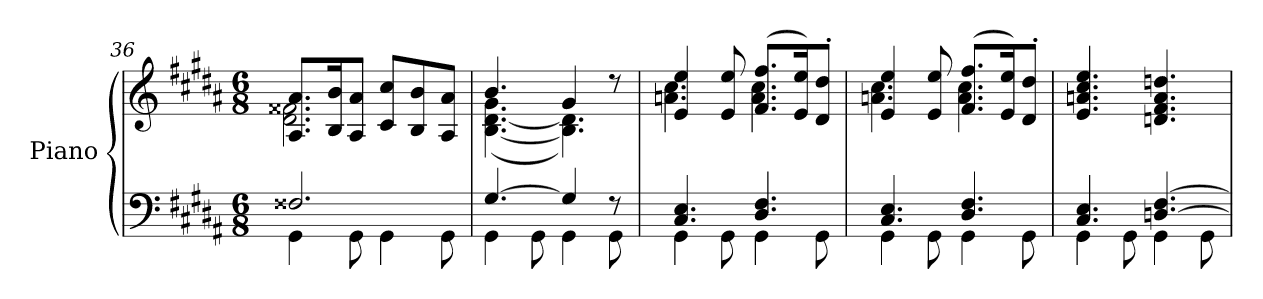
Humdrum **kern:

**kern	**kern
*part1	*part1
*staff2	*staff1
*I"Piano	*
*I'Pno.	*
*clefF4	*clefG2
*k[f#c#g#d#a#]	*k[f#c#g#d#a#]
*M6/8	*M6/8
=36	=36
*^	*^
2.F##X/	4GG#\	8.A#/ 8.a#/L	2.d#\ 2.f##X\
.	.	16B/ 16b/K	.
.	8GG#\	8A#/ 8a#/J	.
.	4GG#\	8c#/ 8cc#/L	.
.	.	8B/ 8b/	.
.	8GG#\	8A#/ 8a#/J	.
!!LO:LB:g=z	!!
=37	=37	=37	=37
[4.G#/	4GG#\	4.b/	(<[4.B\ [4.d#\ 4.g#\
.	8GG#\	.	.
4G#/]	4GG#\	4g#/	4.B\] 4.d#\])
8r	8GG#\	8r	.
=38	=38	=38	=38
4.C#/ 4.E/	4GG#\	4e/ 4ee/	4.an\ 4.cc#\
.	8GG#\	8e/ 8ee/	.
4.D#/ 4.F#/	4GG#\	(>8.f#/ 8.ff#/L	4.a\ 4.cc#\
.	.	16e/ 16ee/K)	.
.	8GG#\	8d#/' 8dd#/'J	.
=39	=39	=39	=39
4.C#/ 4.E/	4GG#\	4e/ 4ee/	4.an\ 4.cc#\
.	8GG#\	8e/ 8ee/	.
4.D#/ 4.F#/	4GG#\	(>8.f#/ 8.ff#/L	4.a\ 4.cc#\
.	.	16e/ 16ee/K)	.
.	8GG#\	8d#/' 8dd#/'J	.
*	*	*v	*v
=40	=40	=40
4.C#/ 4.E/	4GG#\	4.e/ 4.an/ 4.cc#/ 4.ee/
.	8GG#\	.
[4.Dn/ [4.F#/	4GG#\	4.dn/ 4.f#/ 4.a/ 4.ddn/
.	8GG#\	.
*v	*v	*
=	=
*-	*-
